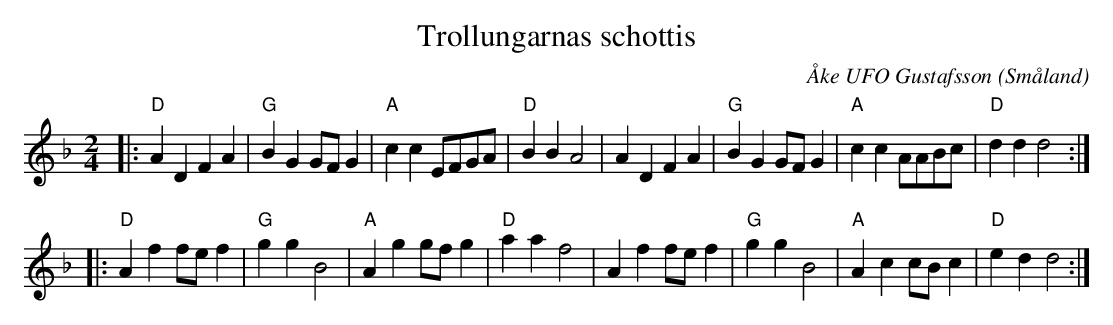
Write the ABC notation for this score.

X:1
T:Trollungarnas schottis
C:Åke UFO Gustafsson
O:Småland
M:2/4
L:1/4
K:F
|: "D" AD FA | "G" BG G1/2F1/2G | "A" cc E1/2F1/2G1/2A1/2 | "D" BB A2 | AD FA | "G" BG G1/2F1/2G | "A" cc A1/2A1/2B1/2c1/2 | "D" dd d2 :|
|: "D" Af f1/2e1/2f | "G" gg B2 | "A" Ag g1/2f1/2g | "D" aa f2 | Af f1/2e1/2f | "G" gg B2 | "A" Ac c1/2B1/2c | "D" ed d2 :|
